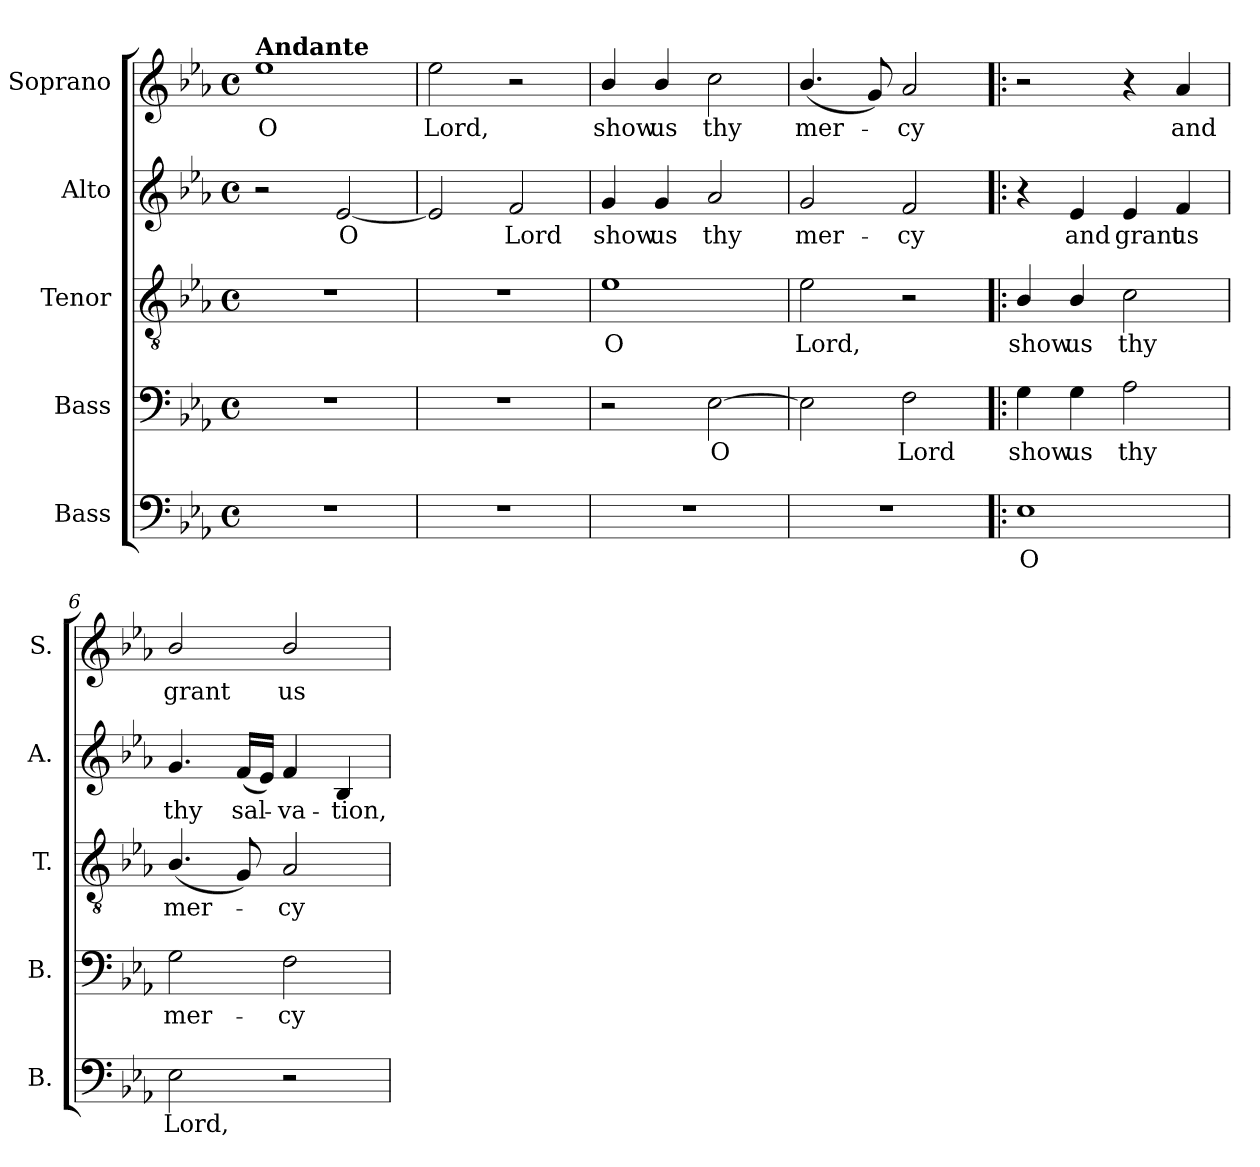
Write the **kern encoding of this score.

**kern	**text	**kern	**text	**kern	**text	**kern	**text	**kern	**text
*part5	*part5	*part4	*part4	*part3	*part3	*part2	*part2	*part1	*part1
*staff5	*staff5	*staff4	*staff4	*staff3	*staff3	*staff2	*staff2	*staff1	*staff1
*I"Bass	*	*I"Bass	*	*I"Tenor	*	*I"Alto	*	*I"Soprano	*
*I'B.	*	*I'B.	*	*I'T.	*	*I'A.	*	*I'S.	*
!!LO:PB:g=z
*clefF4	*	*clefF4	*	*clefGv2	*	*clefG2	*	*clefG2	*
*	*	*	*	*ITrd7c12	*	*	*	*	*
*k[b-e-a-]	*	*k[b-e-a-]	*	*k[b-e-a-]	*	*k[b-e-a-]	*	*k[b-e-a-]	*
*E-:	*	*E-:	*	*E-:	*	*E-:	*	*E-:	*
*M4/4	*	*M4/4	*	*M4/4	*	*M4/4	*	*M4/4	*
*met(c)	*	*met(c)	*	*met(c)	*	*met(c)	*	*met(c)	*
*MM80	*	*MM80	*	*MM80	*	*MM80	*	*MM80	*
=1	=1	=1	=1	=1	=1	=1	=1	=1	=1
!	!	!	!	!	!	!	!	!LO:TX:a:B:t=Andante	!
!	!	!	!	!	!	!	!	!	!LO:LY:b:color=#000000
1r	.	1r	.	1r	.	2r	.	1ee-i	O
!	!	!	!	!	!	!	!LO:LY:b:color=#000000	!	!
.	.	.	.	.	.	[2e-i/	O	.	.
=2	=2	=2	=2	=2	=2	=2	=2	=2	=2
!	!	!	!	!	!	!	!	!	!LO:LY:b:color=#000000
1r	.	1r	.	1r	.	2e-i/]	.	2ee-i\	Lord,
!	!	!	!	!	!	!	!LO:LY:b:color=#000000	!	!
.	.	.	.	.	.	2fi/	Lord	2r	.
=3	=3	=3	=3	=3	=3	=3	=3	=3	=3
!	!	!	!	!	!LO:LY:b:color=#000000	!	!	!	!
!	!	!	!	!	!	!	!LO:LY:b:color=#000000	!	!
!	!	!	!	!	!	!	!	!	!LO:LY:b:color=#000000
1r	.	2r	.	1E-i	O	4gi/	show	4b-i/	show
!	!	!	!	!	!	!	!LO:LY:b:color=#000000	!	!
!	!	!	!	!	!	!	!	!	!LO:LY:b:color=#000000
.	.	.	.	.	.	4gi/	us	4b-i/	us
!	!	!	!LO:LY:b:color=#000000	!	!	!	!	!	!
!	!	!	!	!	!	!	!LO:LY:b:color=#000000	!	!
!	!	!	!	!	!	!	!	!	!LO:LY:b:color=#000000
.	.	[2E-i\	O	.	.	2a-i/	thy	2cci\	thy
=4	=4	=4	=4	=4	=4	=4	=4	=4	=4
!	!	!	!	!	!LO:LY:b:color=#000000	!	!	!	!
!	!	!	!	!	!	!	!LO:LY:b:color=#000000	!	!
!	!	!	!	!	!	!	!	!	!LO:LY:b:color=#000000
1r	.	2E-i\]	.	2E-i\	Lord,	2gi/	mer-	(4.b-i/	mer-
.	.	.	.	.	.	.	.	8gi/)	.
!	!	!	!LO:LY:b:color=#000000	!	!	!	!	!	!
!	!	!	!	!	!	!	!LO:LY:b:color=#000000	!	!
!	!	!	!	!	!	!	!	!	!LO:LY:b:color=#000000
.	.	2Fi\	Lord	2r	.	2fi/	-cy	2a-i/	-cy
=5!|:	=5!|:	=5!|:	=5!|:	=5!|:	=5!|:	=5!|:	=5!|:	=5!|:	=5!|:
!	!LO:LY:b:color=#000000	!	!	!	!	!	!	!	!
!	!	!	!LO:LY:b:color=#000000	!	!	!	!	!	!
!	!	!	!	!	!LO:LY:b:color=#000000	!	!	!	!
1E-i	O	4Gi\	show	4BB-i/	show	4r	.	2r	.
!	!	!	!LO:LY:b:color=#000000	!	!	!	!	!	!
!	!	!	!	!	!LO:LY:b:color=#000000	!	!	!	!
!	!	!	!	!	!	!	!LO:LY:b:color=#000000	!	!
.	.	4Gi\	us	4BB-i/	us	4e-i/	and	.	.
!	!	!	!LO:LY:b:color=#000000	!	!	!	!	!	!
!	!	!	!	!	!LO:LY:b:color=#000000	!	!	!	!
!	!	!	!	!	!	!	!LO:LY:b:color=#000000	!	!
.	.	2A-i\	thy	2Ci\	thy	4e-i/	grant	4r	.
!	!	!	!	!	!	!	!LO:LY:b:color=#000000	!	!
!	!	!	!	!	!	!	!	!	!LO:LY:b:color=#000000
.	.	.	.	.	.	4fi/	us	4a-i/	and
=6	=6	=6	=6	=6	=6	=6	=6	=6	=6
!	!LO:LY:b:color=#000000	!	!	!	!	!	!	!	!
!	!	!	!LO:LY:b:color=#000000	!	!	!	!	!	!
!	!	!	!	!	!LO:LY:b:color=#000000	!	!	!	!
!	!	!	!	!	!	!	!LO:LY:b:color=#000000	!	!
!	!	!	!	!	!	!	!	!	!LO:LY:b:color=#000000
2E-i\	Lord,	2Gi\	mer-	(4.BB-i/	mer-	4.gi/	thy	2b-i/	grant
!	!	!	!	!	!	!	!LO:LY:b:color=#000000	!	!
.	.	.	.	8GGi/)	.	(16fi/LL	sal-	.	.
.	.	.	.	.	.	16e-i/JJ)	.	.	.
!	!	!	!LO:LY:b:color=#000000	!	!	!	!	!	!
!	!	!	!	!	!LO:LY:b:color=#000000	!	!	!	!
!	!	!	!	!	!	!	!LO:LY:b:color=#000000	!	!
!	!	!	!	!	!	!	!	!	!LO:LY:b:color=#000000
2r	.	2Fi\	-cy	2AA-i/	-cy	4fi/	-va-	2b-i/	us
!	!	!	!	!	!	!	!LO:LY:b:color=#000000	!	!
.	.	.	.	.	.	4B-i/	-tion,	.	.
=	=	=	=	=	=	=	=	=	=
*-	*-	*-	*-	*-	*-	*-	*-	*-	*-
